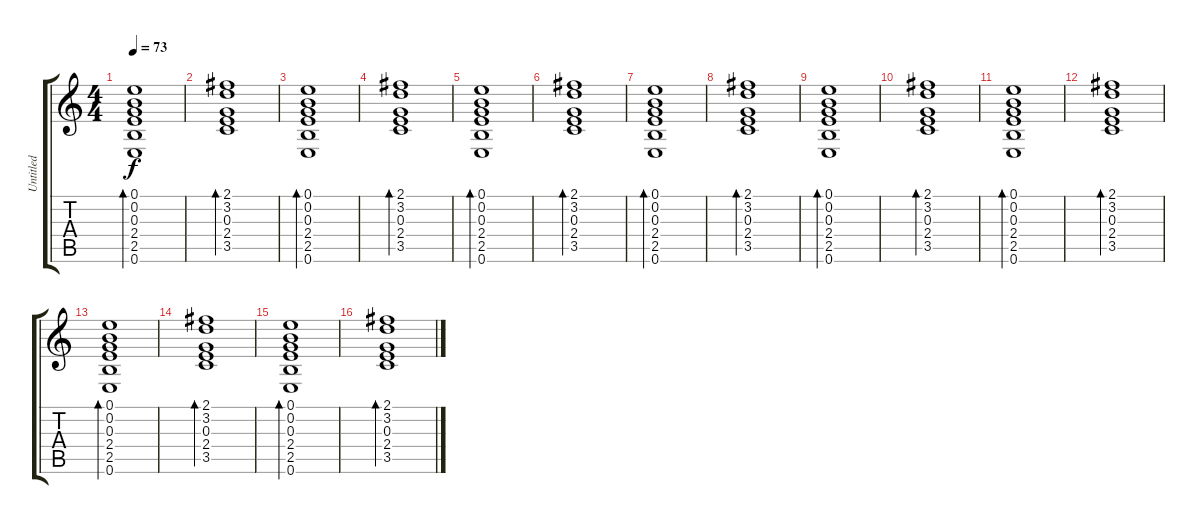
\track ("Untitled" "Untitled") {instrument electricguitarjazz}
\staff {score tabs}
\tuning (E4 B3 G3 D3 A2 E2) {hide}
\ts (4 4)
\tempo 73
\clef g2
\ks c
(0.1 0.2 0.3 2.4 2.5 0.6).1{bd 120 dy f} |
(2.1 3.2 0.3 2.4 3.5).1{bd 120} |
(0.1 0.2 0.3 2.4 2.5 0.6).1{bd 120} |
(2.1 3.2 0.3 2.4 3.5).1{bd 120} |
(0.1 0.2 0.3 2.4 2.5 0.6).1{bd 120} |
(2.1 3.2 0.3 2.4 3.5).1{bd 120} |
(0.1 0.2 0.3 2.4 2.5 0.6).1{bd 120} |
(2.1 3.2 0.3 2.4 3.5).1{bd 120} |
(0.1 0.2 0.3 2.4 2.5 0.6).1{bd 120} |
(2.1 3.2 0.3 2.4 3.5).1{bd 120} |
(0.1 0.2 0.3 2.4 2.5 0.6).1{bd 120} |
(2.1 3.2 0.3 2.4 3.5).1{bd 120} |
(0.1 0.2 0.3 2.4 2.5 0.6).1{bd 120} |
(2.1 3.2 0.3 2.4 3.5).1{bd 120} |
(0.1 0.2 0.3 2.4 2.5 0.6).1{bd 120} |
(2.1 3.2 0.3 2.4 3.5).1{bd 120}
